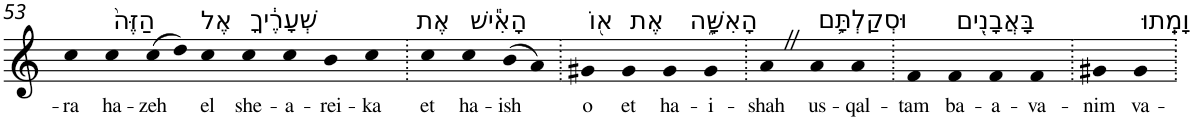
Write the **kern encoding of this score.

**kern	**text
*part1	*part1
*staff1	*staff1
*I"Piano	*
*I'Pno	*
!!LO:PB:g=z
*clefG2	*
*k[]	*
=53	=53
!	!LO:LY:b
4cc	-ra
!LO:TX:a:t=הַזֶּה֙	!
!	!LO:LY:b
4cc	ha-
!	!LO:LY:b
(8cc	-zeh
8dd)	.
!LO:TX:a:t=אֶל	!
!	!LO:LY:b
4cc	el
!LO:TX:a:t=שְׁעָרֶ֔יךָ	!
!	!LO:LY:b
4cc	she-
!	!LO:LY:b
4cc	-a-
!	!LO:LY:b
4b	-rei-
!	!LO:LY:b
4cc	-ka
=54.	=54.
!LO:TX:a:t=אֶת	!
!	!LO:LY:b
4cc	et
!LO:TX:a:t=הָאִ֕ישׁ	!
!	!LO:LY:b
4cc	ha-
!	!LO:LY:b
(8b	-ish
8a)	.
=55.	=55.
!LO:TX:a:t=א֖וֹ	!
!	!LO:LY:b
4g#X	o
!LO:TX:a:t=אֶת	!
!	!LO:LY:b
4g#	et
!LO:TX:a:t=הָאִשָּׁ֑ה	!
!	!LO:LY:b
4g#	ha-
!	!LO:LY:b
4g#	-i-
=56.	=56.
!	!LO:LY:b
4aZ	-shah
!LO:TX:a:t=וּסְקַלְתָּ֥ם	!
!	!LO:LY:b
4a	us-
!	!LO:LY:b
4a	-qal-
=57.	=57.
!	!LO:LY:b
4f	-tam
!LO:TX:a:t=בָּאֲבָנִ֖ים	!
!	!LO:LY:b
4f	ba-
!	!LO:LY:b
4f	-a-
!	!LO:LY:b
4f	-va-
=58.	=58.
!	!LO:LY:b
4g#X	-nim
!LO:TX:a:t=וָמֵֽתוּ	!
!	!LO:LY:b
4g#	va-
=.	=.
*-	*-
